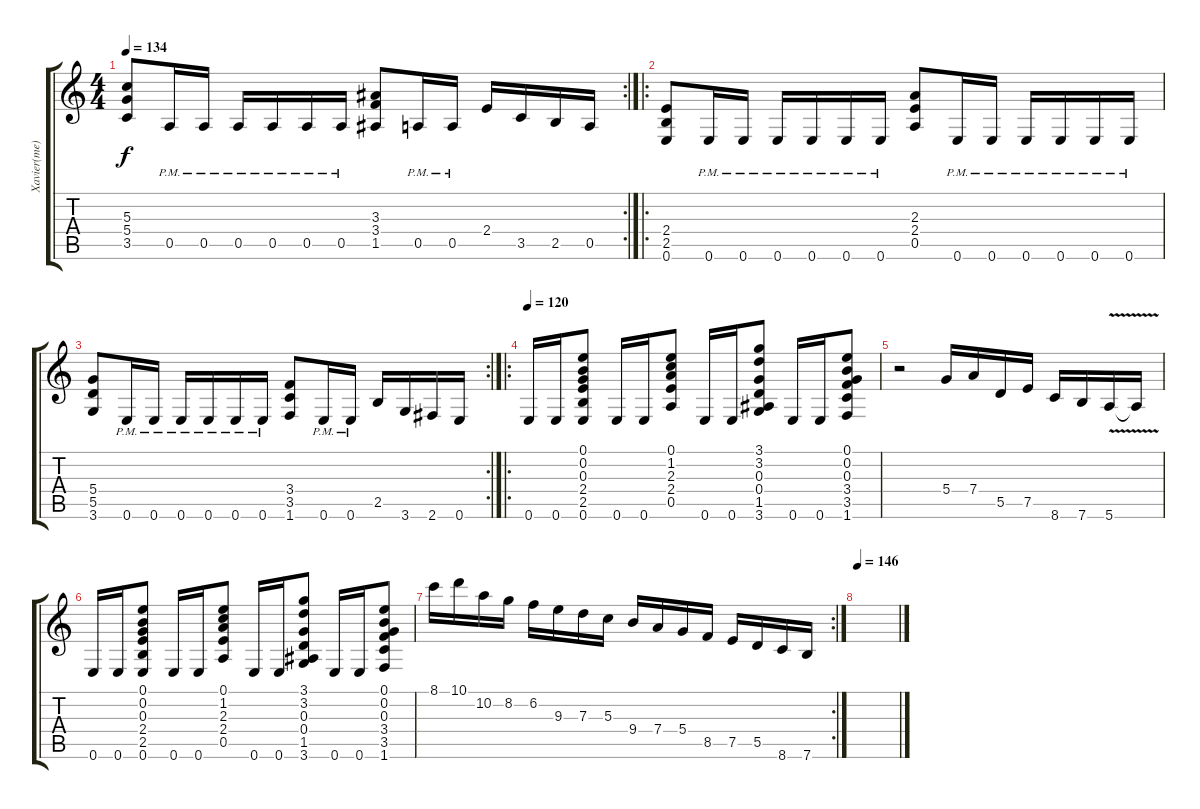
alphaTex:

\track ("Xavier(me)" "Xavier(me)") {instrument distortionguitar}
\staff {score tabs}
\tuning (E4 B3 G3 D3 A2 E2) {hide}
\rc 2
\ts (4 4)
\tempo 134
\clef g2
\ks c
(5.3 5.4 3.5).8{dy f} 0.5{pm}.16 0.5{pm}.16 0.5{pm}.16 0.5{pm}.16 0.5{pm}.16 0.5{pm}.16 (3.3 3.4 1.5).8 0.5{pm}.16 0.5{pm}.16 2.4.16 3.5.16 2.5.16 0.5.16 |
\ro
(2.4 2.5 0.6).8 0.6{pm}.16 0.6{pm}.16 0.6{pm}.16 0.6{pm}.16 0.6{pm}.16 0.6{pm}.16 (2.3 2.4 0.5).8 0.6{pm}.16 0.6{pm}.16 0.6{pm}.16 0.6{pm}.16 0.6{pm}.16 0.6{pm}.16 |
\rc 2
(5.4 5.5 3.6).8 0.6{pm}.16 0.6{pm}.16 0.6{pm}.16 0.6{pm}.16 0.6{pm}.16 0.6{pm}.16 (3.4 3.5 1.6).8 0.6{pm}.16 0.6{pm}.16 2.5.16 3.6.16 2.6.16 0.6.16 |
\ro
\tempo 120
0.6.16{volume 10 instrument electricguitarclean} 0.6.16 (0.1 0.2 0.3 2.4 2.5 0.6).8 0.6.16 0.6.16 (0.1 1.2 2.3 2.4 0.5).8 0.6.16 0.6.16 (3.1 3.2 0.3 0.4 1.5 3.6).8 0.6.16 0.6.16 (0.1 0.2 0.3 3.4 3.5 1.6).8 |
r.2 5.4.16 7.4.16 5.5.16 7.5.16 8.6.16 7.6.16 5.6{v}.16 5.6{t}.16 |
0.6.16{volume 10 instrument electricguitarclean} 0.6.16 (0.1 0.2 0.3 2.4 2.5 0.6).8 0.6.16 0.6.16 (0.1 1.2 2.3 2.4 0.5).8 0.6.16 0.6.16 (3.1 3.2 0.3 0.4 1.5 3.6).8 0.6.16 0.6.16 (0.1 0.2 0.3 3.4 3.5 1.6).8 |
\rc 2
8.1.16 10.1.16 10.2.16 8.2.16 6.2.16 9.3.16 7.3.16 5.3.16 9.4.16 7.4.16 5.4.16 8.5.16 7.5.16 5.5.16 8.6.16 7.6.16 |
\tempo 146
